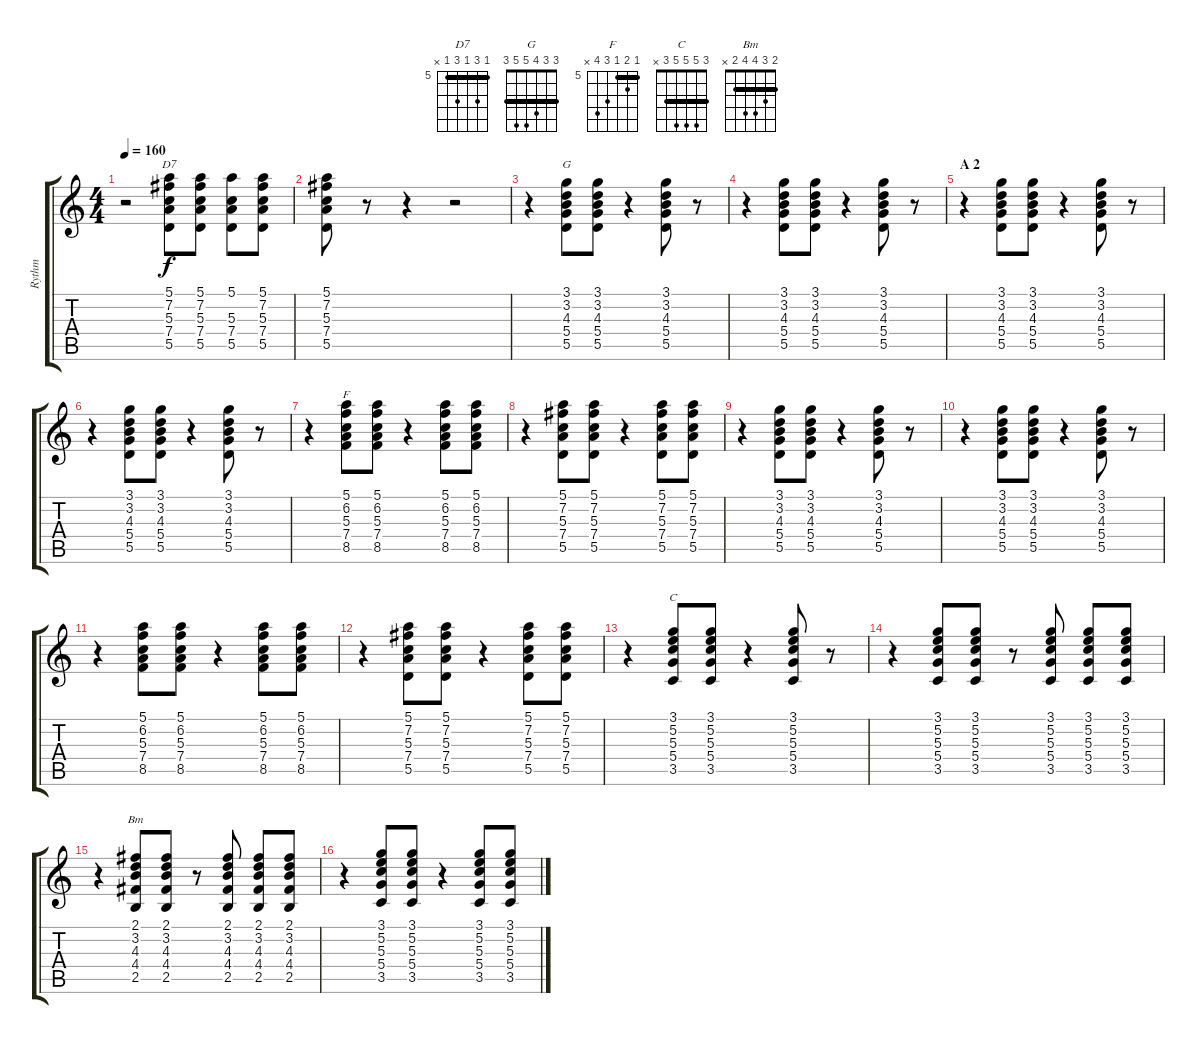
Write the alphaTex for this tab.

\track ("Rythm" "Rythm") {instrument acousticguitarsteel}
\staff {score tabs}
\tuning (E4 B3 G3 D3 A2 E2) {hide}
\chord ("D7" 5 7 5 7 5 x) {firstfret 5 barre 5}
\chord ("G" 3 3 4 5 5 3) {barre 3}
\chord ("F" 5 6 5 7 8 x) {firstfret 5 barre 5}
\chord ("C" 3 5 5 5 3 x) {barre 3}
\chord ("Bm" 2 3 4 4 2 x) {barre 2}
\ts (4 4)
\tempo 160
\clef g2
\ks c
r.2{dy f} (5.1 7.2 5.3 7.4 5.5).8{ch "D7"} (5.1 7.2 5.3 7.4 5.5).8 (5.1 5.3 7.4 5.5).8 (5.1 7.2 5.3 7.4 5.5).8 |
(5.1 7.2 5.3 7.4 5.5).8 r.8 r.4 r.2 |
r.4 (3.1 3.2 4.3 5.4 5.5).8{ch "G"} (3.1 3.2 4.3 5.4 5.5).8 r.4 (3.1 3.2 4.3 5.4 5.5).8 r.8 |
r.4 (3.1 3.2 4.3 5.4 5.5).8 (3.1 3.2 4.3 5.4 5.5).8 r.4 (3.1 3.2 4.3 5.4 5.5).8 r.8 |
\section ("" "A 2")
r.4 (3.1 3.2 4.3 5.4 5.5).8 (3.1 3.2 4.3 5.4 5.5).8 r.4 (3.1 3.2 4.3 5.4 5.5).8 r.8 |
r.4 (3.1 3.2 4.3 5.4 5.5).8 (3.1 3.2 4.3 5.4 5.5).8 r.4 (3.1 3.2 4.3 5.4 5.5).8 r.8 |
r.4 (5.1 6.2 5.3 7.4 8.5).8{ch "F"} (5.1 6.2 5.3 7.4 8.5).8 r.4 (5.1 6.2 5.3 7.4 8.5).8 (5.1 6.2 5.3 7.4 8.5).8 |
r.4 (5.1 7.2 5.3 7.4 5.5).8 (5.1 7.2 5.3 7.4 5.5).8 r.4 (5.1 7.2 5.3 7.4 5.5).8 (5.1 7.2 5.3 7.4 5.5).8 |
r.4 (3.1 3.2 4.3 5.4 5.5).8 (3.1 3.2 4.3 5.4 5.5).8 r.4 (3.1 3.2 4.3 5.4 5.5).8 r.8 |
r.4 (3.1 3.2 4.3 5.4 5.5).8 (3.1 3.2 4.3 5.4 5.5).8 r.4 (3.1 3.2 4.3 5.4 5.5).8 r.8 |
r.4 (5.1 6.2 5.3 7.4 8.5).8 (5.1 6.2 5.3 7.4 8.5).8 r.4 (5.1 6.2 5.3 7.4 8.5).8 (5.1 6.2 5.3 7.4 8.5).8 |
r.4 (5.1 7.2 5.3 7.4 5.5).8 (5.1 7.2 5.3 7.4 5.5).8 r.4 (5.1 7.2 5.3 7.4 5.5).8 (5.1 7.2 5.3 7.4 5.5).8 |
r.4 (3.1 5.2 5.3 5.4 3.5).8{ch "C"} (3.1 5.2 5.3 5.4 3.5).8 r.4 (3.1 5.2 5.3 5.4 3.5).8 r.8 |
r.4 (3.1 5.2 5.3 5.4 3.5).8 (3.1 5.2 5.3 5.4 3.5).8 r.8 (3.1 5.2 5.3 5.4 3.5).8 (3.1 5.2 5.3 5.4 3.5).8 (3.1 5.2 5.3 5.4 3.5).8 |
r.4 (2.1 3.2 4.3 4.4 2.5).8{ch "Bm"} (2.1 3.2 4.3 4.4 2.5).8 r.8 (2.1 3.2 4.3 4.4 2.5).8 (2.1 3.2 4.3 4.4 2.5).8 (2.1 3.2 4.3 4.4 2.5).8 |
r.4 (3.1 5.2 5.3 5.4 3.5).8 (3.1 5.2 5.3 5.4 3.5).8 r.4 (3.1 5.2 5.3 5.4 3.5).8 (3.1 5.2 5.3 5.4 3.5).8
